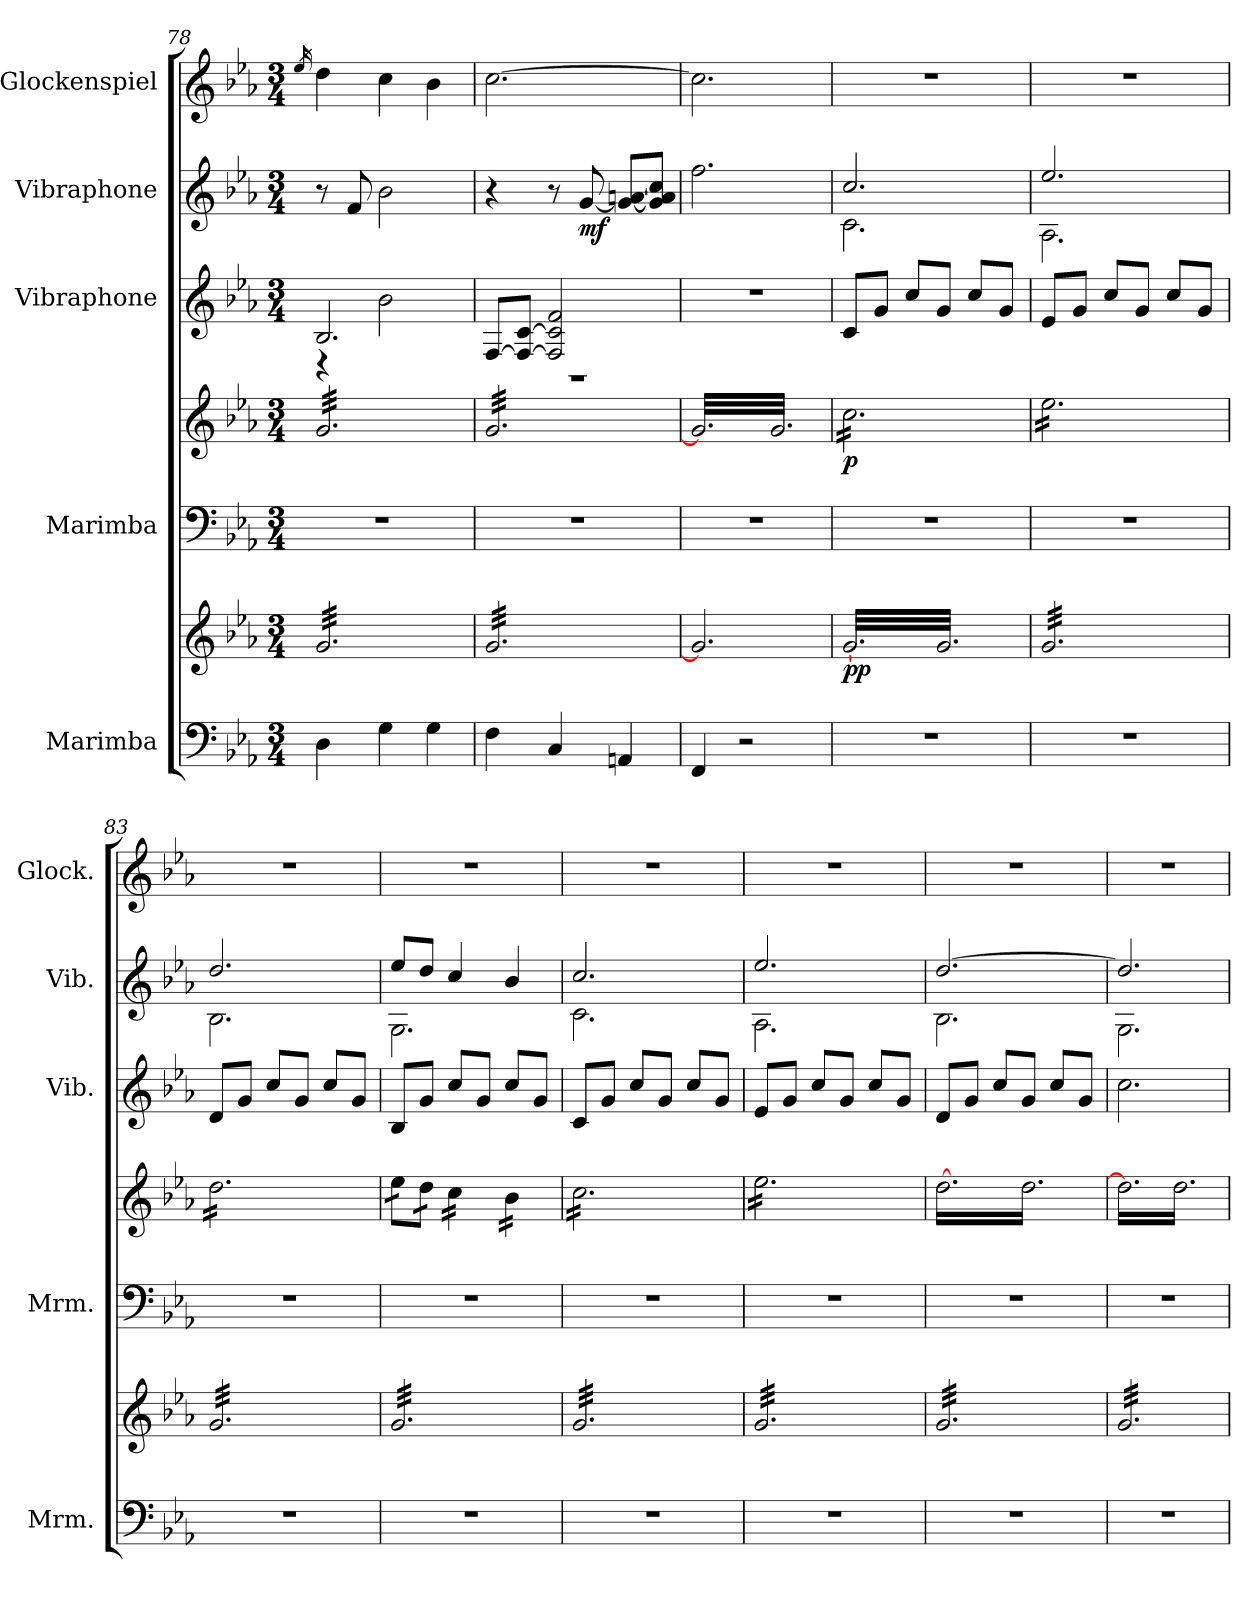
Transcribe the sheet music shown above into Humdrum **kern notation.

**kern	**kern	**dynam	**kern	**kern	**dynam	**kern	**kern	**dynam	**kern
*part5	*part5	*part5	*part4	*part4	*part4	*part3	*part2	*part2	*part1
*staff7	*staff6	*staff6/7	*staff5	*staff4	*staff4/5	*staff3	*staff2	*staff2	*staff1
*I"Marimba	*	*	*I"Marimba	*	*	*I"Vibraphone	*I"Vibraphone	*	*I"Glockenspiel
*I'Mrm.	*	*	*I'Mrm.	*	*	*I'Vib.	*I'Vib.	*	*I'Glock.
*clefF4	*clefG2	*	*clefF4	*clefG2	*	*clefG2	*clefG2	*	*clefG2
*	*	*	*	*	*	*	*	*	*ITrd-14c-24
*k[b-e-a-]	*k[b-e-a-]	*	*k[b-e-a-]	*k[b-e-a-]	*	*k[b-e-a-]	*k[b-e-a-]	*	*k[b-e-a-]
*M3/4	*M3/4	*	*M3/4	*M3/4	*	*M3/4	*M3/4	*	*M3/4
=78	=78	=78	=78	=78	=78	=78	=78	=78	=78
.	.	.	.	.	.	.	.	.	16qeeee-/
*	*	*	*	*	*	*^	*	*	*
*	*tremolo	*	*	*	*	*	*	*	*	*
*	*	*	*	*tremolo	*	*	*	*	*	*
4D\	32g/LLL	.	2.r	32g/LLL	.	2.B-/	4r	8r	.	4dddd\
.	32g/	.	.	32g/	.	.	.	.	.	.
.	32g/	.	.	32g/	.	.	.	.	.	.
.	32g/	.	.	32g/	.	.	.	.	.	.
.	32g/	.	.	32g/	.	.	.	8f/	.	.
.	32g/	.	.	32g/	.	.	.	.	.	.
.	32g/	.	.	32g/	.	.	.	.	.	.
.	32g/	.	.	32g/	.	.	.	.	.	.
4G\	32g/	.	.	32g/	.	.	2b-\	2b-\	.	4cccc\
.	32g/	.	.	32g/	.	.	.	.	.	.
.	32g/	.	.	32g/	.	.	.	.	.	.
.	32g/	.	.	32g/	.	.	.	.	.	.
.	32g/	.	.	32g/	.	.	.	.	.	.
.	32g/	.	.	32g/	.	.	.	.	.	.
.	32g/	.	.	32g/	.	.	.	.	.	.
.	32g/	.	.	32g/	.	.	.	.	.	.
4G\	32g/	.	.	32g/	.	.	.	.	.	4bbb-\
.	32g/	.	.	32g/	.	.	.	.	.	.
.	32g/	.	.	32g/	.	.	.	.	.	.
.	32g/	.	.	32g/	.	.	.	.	.	.
.	32g/	.	.	32g/	.	.	.	.	.	.
.	32g/	.	.	32g/	.	.	.	.	.	.
.	32g/	.	.	32g/	.	.	.	.	.	.
.	32g/JJJ	.	.	32g/JJJ	.	.	.	.	.	.
=79	=79	=79	=79	=79	=79	=79	=79	=79	=79	=79
4F\	32g/LLL	.	2.r	32g/LLL	.	[8F/L	2.r	4r	.	[2.cccc\
.	32g/	.	.	32g/	.	.	.	.	.	.
.	32g/	.	.	32g/	.	.	.	.	.	.
.	32g/	.	.	32g/	.	.	.	.	.	.
.	32g/	.	.	32g/	.	8F/_ [8c/J	.	.	.	.
.	32g/	.	.	32g/	.	.	.	.	.	.
.	32g/	.	.	32g/	.	.	.	.	.	.
.	32g/	.	.	32g/	.	.	.	.	.	.
4C/	32g/	.	.	32g/	.	2F/] 2c/] 2f/	.	8r	.	.
.	32g/	.	.	32g/	.	.	.	.	.	.
.	32g/	.	.	32g/	.	.	.	.	.	.
.	32g/	.	.	32g/	.	.	.	.	.	.
!	!	!	!	!	!	!	!	!	!LO:DY:b	!
.	32g/	.	.	32g/	.	.	.	[8g/	mf	.
.	32g/	.	.	32g/	.	.	.	.	.	.
.	32g/	.	.	32g/	.	.	.	.	.	.
.	32g/	.	.	32g/	.	.	.	.	.	.
4AAn/	32g/	.	.	32g/	.	.	.	8g/_ [8an/L	.	.
.	32g/	.	.	32g/	.	.	.	.	.	.
.	32g/	.	.	32g/	.	.	.	.	.	.
.	32g/	.	.	32g/	.	.	.	.	.	.
.	32g/	.	.	32g/	.	.	.	8g/] 8a/] 8cc/J	.	.
.	32g/	.	.	32g/	.	.	.	.	.	.
.	32g/	.	.	32g/	.	.	.	.	.	.
.	32g/JJJ	.	.	32g/JJJ	.	.	.	.	.	.
*	*Xtremolo	*	*	*	*	*	*	*	*	*
*	*	*	*	*	*	*v	*v	*	*	*
=80	=80	=80	=80	=80	=80	=80	=80	=80	=80
4FF/	2.g/]	.	2.r	32g/]LLL	.	2.r	2.ff\	.	2.cccc\]
.	.	.	.	32g/	.	.	.	.	.
.	.	.	.	32g/	.	.	.	.	.
.	.	.	.	32g/	.	.	.	.	.
.	.	.	.	32g/	.	.	.	.	.
.	.	.	.	32g/	.	.	.	.	.
.	.	.	.	32g/	.	.	.	.	.
.	.	.	.	32g/	.	.	.	.	.
2r	.	.	.	32g/	.	.	.	.	.
.	.	.	.	32g/	.	.	.	.	.
.	.	.	.	32g/	.	.	.	.	.
.	.	.	.	32g/	.	.	.	.	.
.	.	.	.	32g/	.	.	.	.	.
.	.	.	.	32g/	.	.	.	.	.
.	.	.	.	32g/	.	.	.	.	.
.	.	.	.	32g/	.	.	.	.	.
.	.	.	.	32g/	.	.	.	.	.
.	.	.	.	32g/	.	.	.	.	.
.	.	.	.	32g/	.	.	.	.	.
.	.	.	.	32g/	.	.	.	.	.
.	.	.	.	32g/	.	.	.	.	.
.	.	.	.	32g/	.	.	.	.	.
.	.	.	.	32g/	.	.	.	.	.
.	.	.	.	32g/JJJ	.	.	.	.	.
=81	=81	=81	=81	=81	=81	=81	=81	=81	=81
*	*	*	*	*	*	*	*^	*	*
!	!	!LO:DY:b	!	!	!LO:DY:b	!	!	!	!	!
*	*tremolo	*	*	*	*	*	*	*	*	*
2.r	[32g/LLL	pp	2.r	16cc\LL	p	8c/L	2.cc/	2.c\	.	2.r
.	32g/	.	.	.	.	.	.	.	.	.
.	32g/	.	.	16cc\	.	.	.	.	.	.
.	32g/	.	.	.	.	.	.	.	.	.
.	32g/	.	.	16cc\	.	8g/J	.	.	.	.
.	32g/	.	.	.	.	.	.	.	.	.
.	32g/	.	.	16cc\	.	.	.	.	.	.
.	32g/	.	.	.	.	.	.	.	.	.
.	32g/	.	.	16cc\	.	8cc/L	.	.	.	.
.	32g/	.	.	.	.	.	.	.	.	.
.	32g/	.	.	16cc\	.	.	.	.	.	.
.	32g/	.	.	.	.	.	.	.	.	.
.	32g/	.	.	16cc\	.	8g/J	.	.	.	.
.	32g/	.	.	.	.	.	.	.	.	.
.	32g/	.	.	16cc\	.	.	.	.	.	.
.	32g/	.	.	.	.	.	.	.	.	.
.	32g/	.	.	16cc\	.	8cc/L	.	.	.	.
.	32g/	.	.	.	.	.	.	.	.	.
.	32g/	.	.	16cc\	.	.	.	.	.	.
.	32g/	.	.	.	.	.	.	.	.	.
.	32g/	.	.	16cc\	.	8g/J	.	.	.	.
.	32g/	.	.	.	.	.	.	.	.	.
.	32g/	.	.	16cc\JJ	.	.	.	.	.	.
.	32g/JJJ	.	.	.	.	.	.	.	.	.
!!LO:PB:g=z
=82	=82	=82	=82	=82	=82	=82	=82	=82	=82	=82
2.r	32g/LLL	.	2.r	16ee-\LL	.	8e-/L	2.ee-/	2.A-\	.	2.r
.	32g/	.	.	.	.	.	.	.	.	.
.	32g/	.	.	16ee-\	.	.	.	.	.	.
.	32g/	.	.	.	.	.	.	.	.	.
.	32g/	.	.	16ee-\	.	8g/J	.	.	.	.
.	32g/	.	.	.	.	.	.	.	.	.
.	32g/	.	.	16ee-\	.	.	.	.	.	.
.	32g/	.	.	.	.	.	.	.	.	.
.	32g/	.	.	16ee-\	.	8cc/L	.	.	.	.
.	32g/	.	.	.	.	.	.	.	.	.
.	32g/	.	.	16ee-\	.	.	.	.	.	.
.	32g/	.	.	.	.	.	.	.	.	.
.	32g/	.	.	16ee-\	.	8g/J	.	.	.	.
.	32g/	.	.	.	.	.	.	.	.	.
.	32g/	.	.	16ee-\	.	.	.	.	.	.
.	32g/	.	.	.	.	.	.	.	.	.
.	32g/	.	.	16ee-\	.	8cc/L	.	.	.	.
.	32g/	.	.	.	.	.	.	.	.	.
.	32g/	.	.	16ee-\	.	.	.	.	.	.
.	32g/	.	.	.	.	.	.	.	.	.
.	32g/	.	.	16ee-\	.	8g/J	.	.	.	.
.	32g/	.	.	.	.	.	.	.	.	.
.	32g/	.	.	16ee-\JJ	.	.	.	.	.	.
.	32g/JJJ	.	.	.	.	.	.	.	.	.
=83	=83	=83	=83	=83	=83	=83	=83	=83	=83	=83
2.r	32g/LLL	.	2.r	16dd\LL	.	8d/L	2.dd/	2.B-\	.	2.r
.	32g/	.	.	.	.	.	.	.	.	.
.	32g/	.	.	16dd\	.	.	.	.	.	.
.	32g/	.	.	.	.	.	.	.	.	.
.	32g/	.	.	16dd\	.	8g/J	.	.	.	.
.	32g/	.	.	.	.	.	.	.	.	.
.	32g/	.	.	16dd\	.	.	.	.	.	.
.	32g/	.	.	.	.	.	.	.	.	.
.	32g/	.	.	16dd\	.	8cc/L	.	.	.	.
.	32g/	.	.	.	.	.	.	.	.	.
.	32g/	.	.	16dd\	.	.	.	.	.	.
.	32g/	.	.	.	.	.	.	.	.	.
.	32g/	.	.	16dd\	.	8g/J	.	.	.	.
.	32g/	.	.	.	.	.	.	.	.	.
.	32g/	.	.	16dd\	.	.	.	.	.	.
.	32g/	.	.	.	.	.	.	.	.	.
.	32g/	.	.	16dd\	.	8cc/L	.	.	.	.
.	32g/	.	.	.	.	.	.	.	.	.
.	32g/	.	.	16dd\	.	.	.	.	.	.
.	32g/	.	.	.	.	.	.	.	.	.
.	32g/	.	.	16dd\	.	8g/J	.	.	.	.
.	32g/	.	.	.	.	.	.	.	.	.
.	32g/	.	.	16dd\JJ	.	.	.	.	.	.
.	32g/JJJ	.	.	.	.	.	.	.	.	.
=84	=84	=84	=84	=84	=84	=84	=84	=84	=84	=84
2.r	32g/LLL	.	2.r	16ee-\LL	.	8B-/L	8ee-/L	2.G\	.	2.r
.	32g/	.	.	.	.	.	.	.	.	.
.	32g/	.	.	16ee-\	.	.	.	.	.	.
.	32g/	.	.	.	.	.	.	.	.	.
.	32g/	.	.	16dd\	.	8g/J	8dd/J	.	.	.
.	32g/	.	.	.	.	.	.	.	.	.
.	32g/	.	.	16dd\JJ	.	.	.	.	.	.
.	32g/	.	.	.	.	.	.	.	.	.
.	32g/	.	.	16cc\LL	.	8cc/L	4cc/	.	.	.
.	32g/	.	.	.	.	.	.	.	.	.
.	32g/	.	.	16cc\	.	.	.	.	.	.
.	32g/	.	.	.	.	.	.	.	.	.
.	32g/	.	.	16cc\	.	8g/J	.	.	.	.
.	32g/	.	.	.	.	.	.	.	.	.
.	32g/	.	.	16cc\JJ	.	.	.	.	.	.
.	32g/	.	.	.	.	.	.	.	.	.
.	32g/	.	.	16b-\LL	.	8cc/L	4b-/	.	.	.
.	32g/	.	.	.	.	.	.	.	.	.
.	32g/	.	.	16b-\	.	.	.	.	.	.
.	32g/	.	.	.	.	.	.	.	.	.
.	32g/	.	.	16b-\	.	8g/J	.	.	.	.
.	32g/	.	.	.	.	.	.	.	.	.
.	32g/	.	.	16b-\JJ	.	.	.	.	.	.
.	32g/JJJ	.	.	.	.	.	.	.	.	.
=85	=85	=85	=85	=85	=85	=85	=85	=85	=85	=85
2.r	32g/LLL	.	2.r	16cc\LL	.	8c/L	2.cc/	2.c\	.	2.r
.	32g/	.	.	.	.	.	.	.	.	.
.	32g/	.	.	16cc\	.	.	.	.	.	.
.	32g/	.	.	.	.	.	.	.	.	.
.	32g/	.	.	16cc\	.	8g/J	.	.	.	.
.	32g/	.	.	.	.	.	.	.	.	.
.	32g/	.	.	16cc\	.	.	.	.	.	.
.	32g/	.	.	.	.	.	.	.	.	.
.	32g/	.	.	16cc\	.	8cc/L	.	.	.	.
.	32g/	.	.	.	.	.	.	.	.	.
.	32g/	.	.	16cc\	.	.	.	.	.	.
.	32g/	.	.	.	.	.	.	.	.	.
.	32g/	.	.	16cc\	.	8g/J	.	.	.	.
.	32g/	.	.	.	.	.	.	.	.	.
.	32g/	.	.	16cc\	.	.	.	.	.	.
.	32g/	.	.	.	.	.	.	.	.	.
.	32g/	.	.	16cc\	.	8cc/L	.	.	.	.
.	32g/	.	.	.	.	.	.	.	.	.
.	32g/	.	.	16cc\	.	.	.	.	.	.
.	32g/	.	.	.	.	.	.	.	.	.
.	32g/	.	.	16cc\	.	8g/J	.	.	.	.
.	32g/	.	.	.	.	.	.	.	.	.
.	32g/	.	.	16cc\JJ	.	.	.	.	.	.
.	32g/JJJ	.	.	.	.	.	.	.	.	.
=86	=86	=86	=86	=86	=86	=86	=86	=86	=86	=86
2.r	32g/LLL	.	2.r	16ee-\LL	.	8e-/L	2.ee-/	2.A-\	.	2.r
.	32g/	.	.	.	.	.	.	.	.	.
.	32g/	.	.	16ee-\	.	.	.	.	.	.
.	32g/	.	.	.	.	.	.	.	.	.
.	32g/	.	.	16ee-\	.	8g/J	.	.	.	.
.	32g/	.	.	.	.	.	.	.	.	.
.	32g/	.	.	16ee-\	.	.	.	.	.	.
.	32g/	.	.	.	.	.	.	.	.	.
.	32g/	.	.	16ee-\	.	8cc/L	.	.	.	.
.	32g/	.	.	.	.	.	.	.	.	.
.	32g/	.	.	16ee-\	.	.	.	.	.	.
.	32g/	.	.	.	.	.	.	.	.	.
.	32g/	.	.	16ee-\	.	8g/J	.	.	.	.
.	32g/	.	.	.	.	.	.	.	.	.
.	32g/	.	.	16ee-\	.	.	.	.	.	.
.	32g/	.	.	.	.	.	.	.	.	.
.	32g/	.	.	16ee-\	.	8cc/L	.	.	.	.
.	32g/	.	.	.	.	.	.	.	.	.
.	32g/	.	.	16ee-\	.	.	.	.	.	.
.	32g/	.	.	.	.	.	.	.	.	.
.	32g/	.	.	16ee-\	.	8g/J	.	.	.	.
.	32g/	.	.	.	.	.	.	.	.	.
.	32g/	.	.	16ee-\JJ	.	.	.	.	.	.
.	32g/JJJ	.	.	.	.	.	.	.	.	.
=87	=87	=87	=87	=87	=87	=87	=87	=87	=87	=87
2.r	32g/LLL	.	2.r	[16dd\LL	.	8d/L	[2.dd/	2.B-\	.	2.r
.	32g/	.	.	.	.	.	.	.	.	.
.	32g/	.	.	16dd\	.	.	.	.	.	.
.	32g/	.	.	.	.	.	.	.	.	.
.	32g/	.	.	16dd\	.	8g/J	.	.	.	.
.	32g/	.	.	.	.	.	.	.	.	.
.	32g/	.	.	16dd\	.	.	.	.	.	.
.	32g/	.	.	.	.	.	.	.	.	.
.	32g/	.	.	16dd\	.	8cc/L	.	.	.	.
.	32g/	.	.	.	.	.	.	.	.	.
.	32g/	.	.	16dd\	.	.	.	.	.	.
.	32g/	.	.	.	.	.	.	.	.	.
.	32g/	.	.	16dd\	.	8g/J	.	.	.	.
.	32g/	.	.	.	.	.	.	.	.	.
.	32g/	.	.	16dd\	.	.	.	.	.	.
.	32g/	.	.	.	.	.	.	.	.	.
.	32g/	.	.	16dd\	.	8cc/L	.	.	.	.
.	32g/	.	.	.	.	.	.	.	.	.
.	32g/	.	.	16dd\	.	.	.	.	.	.
.	32g/	.	.	.	.	.	.	.	.	.
.	32g/	.	.	16dd\	.	8g/J	.	.	.	.
.	32g/	.	.	.	.	.	.	.	.	.
.	32g/	.	.	16dd\JJ	.	.	.	.	.	.
.	32g/JJJ	.	.	.	.	.	.	.	.	.
=88	=88	=88	=88	=88	=88	=88	=88	=88	=88	=88
2.r	32g/LLL	.	2.r	16dd\]LL	.	2.cc\	2.dd/]	2.G\	.	2.r
.	32g/	.	.	.	.	.	.	.	.	.
.	32g/	.	.	16dd\	.	.	.	.	.	.
.	32g/	.	.	.	.	.	.	.	.	.
.	32g/	.	.	16dd\	.	.	.	.	.	.
.	32g/	.	.	.	.	.	.	.	.	.
.	32g/	.	.	16dd\	.	.	.	.	.	.
.	32g/	.	.	.	.	.	.	.	.	.
.	32g/	.	.	16dd\	.	.	.	.	.	.
.	32g/	.	.	.	.	.	.	.	.	.
.	32g/	.	.	16dd\	.	.	.	.	.	.
.	32g/	.	.	.	.	.	.	.	.	.
.	32g/	.	.	16dd\	.	.	.	.	.	.
.	32g/	.	.	.	.	.	.	.	.	.
.	32g/	.	.	16dd\	.	.	.	.	.	.
.	32g/	.	.	.	.	.	.	.	.	.
.	32g/	.	.	16dd\	.	.	.	.	.	.
.	32g/	.	.	.	.	.	.	.	.	.
.	32g/	.	.	16dd\	.	.	.	.	.	.
.	32g/	.	.	.	.	.	.	.	.	.
.	32g/	.	.	16dd\	.	.	.	.	.	.
.	32g/	.	.	.	.	.	.	.	.	.
.	32g/	.	.	16dd\JJ	.	.	.	.	.	.
*	*	*	*	*Xtremolo	*	*	*	*	*	*
.	32g/JJJ	.	.	.	.	.	.	.	.	.
*	*Xtremolo	*	*	*	*	*	*	*	*	*
*	*	*	*	*	*	*	*v	*v	*	*
=	=	=	=	=	=	=	=	=	=
*-	*-	*-	*-	*-	*-	*-	*-	*-	*-
